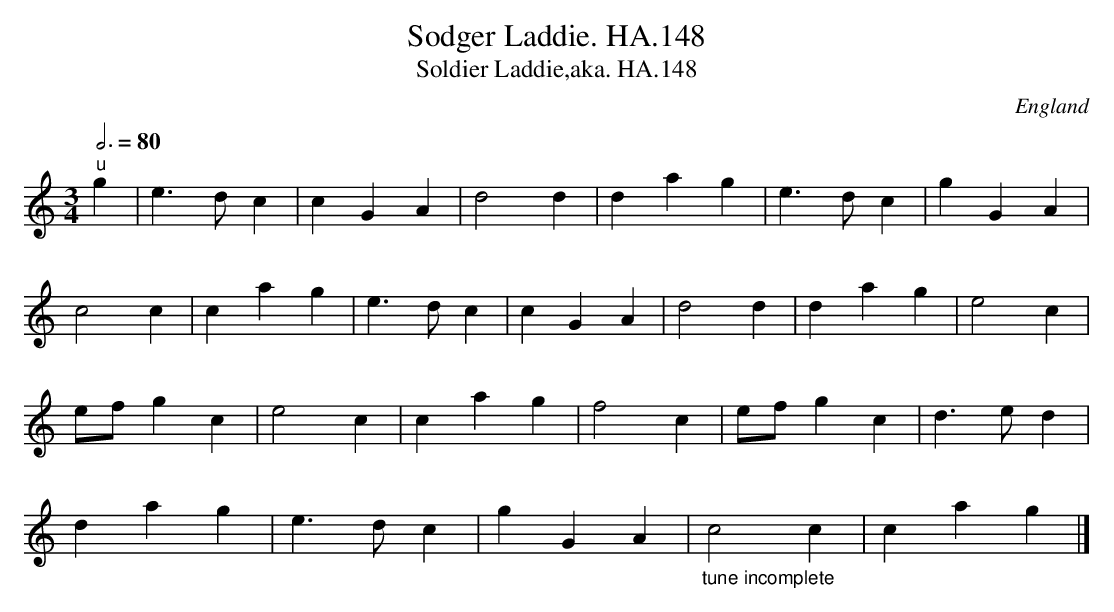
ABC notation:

X:1
T:Sodger Laddie. HA.148
T:Soldier Laddie,aka. HA.148
L:1/4
M:3/4
O:England
Q:3/4=80
K:C
"^u"g|e3/2d/2c|cGA|d2d|dag|e3/2d/2c|gGA|!
c2c|cag|e3/2d/2c|cGA|d2d|dag|e2c|!
e/2f/2 gc|e2c|cag|f2c|e/2f/2gc|d3/2e/2d|!
dag|e3/2d/2c|gGA|"_tune incomplete"c2c|cag|]
